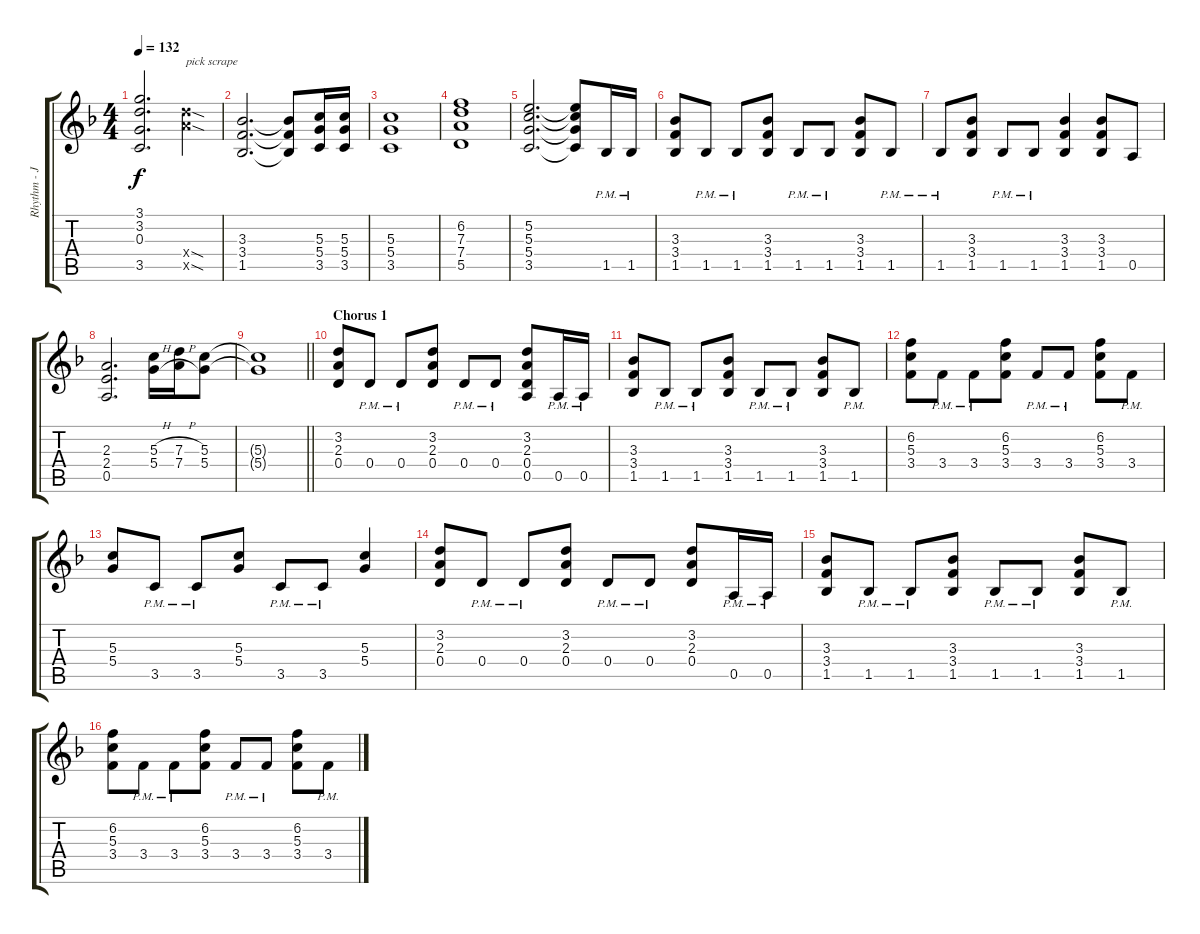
\track ("Rhythm - Joey Gioeli" "Rhythm - J") {instrument distortionguitar}
\staff {score tabs}
\tuning (E4 B3 G3 D3 A2 E2) {hide}
\ts (4 4)
\tempo 132
\clef g2
\ks f
(3.1{t} 3.2{t} 0.3{t} 3.5{t}).2{d dy f} (12.4{sod x} 12.5{sod x}).4{txt "pick scrape"} |
(3.3 3.4 1.5).2{d} (3.3{t} 3.4{t} 1.5{t}).8 (5.3 5.4 3.5).16 (5.3 5.4 3.5).16 |
(5.3 5.4 3.5).1 |
(6.2 7.3 7.4 5.5).1 |
(5.2 5.3 5.4 3.5).2{d} (5.2{t} 5.3{t} 5.4{t} 3.5{t}).8 1.5{pm}.16 1.5{pm}.16 |
(3.3 3.4 1.5).8 1.5{pm}.8 1.5{pm}.8 (3.3 3.4 1.5).8 1.5{pm}.8 1.5{pm}.8 (3.3 3.4 1.5).8 1.5{pm}.8 |
1.5{pm}.8 (3.3 3.4 1.5).8 1.5{pm}.8 1.5{pm}.8 (3.3 3.4 1.5).4 (3.3 3.4 1.5).8 0.5.8 |
(2.3 2.4 0.5).2{d} (5.3{h} 5.4{h}).16 (7.3{h} 7.4{h}).16 (5.3 5.4).8 |
\barLineRight lightlight
(5.3{t} 5.4{t}).1 |
\section ("" "Chorus 1")
(3.2 2.3 0.4).8 0.4{pm}.8 0.4{pm}.8 (3.2 2.3 0.4).8 0.4{pm}.8 0.4{pm}.8 (3.2 2.3 0.4 0.5).8 0.5{pm}.16 0.5{pm}.16 |
(3.3 3.4 1.5).8 1.5{pm}.8 1.5{pm}.8 (3.3 3.4 1.5).8 1.5{pm}.8 1.5{pm}.8 (3.3 3.4 1.5).8 1.5{pm}.8 |
(6.2 5.3 3.4).8 3.4{pm}.8 3.4{pm}.8 (6.2 5.3 3.4).8 3.4{pm}.8 3.4{pm}.8 (6.2 5.3 3.4).8 3.4{pm}.8 |
(5.3 5.4).8 3.5{pm}.8 3.5{pm}.8 (5.3 5.4).8 3.5{pm}.8 3.5{pm}.8 (5.3 5.4).4 |
(3.2 2.3 0.4).8 0.4{pm}.8 0.4{pm}.8 (3.2 2.3 0.4).8 0.4{pm}.8 0.4{pm}.8 (3.2 2.3 0.4).8 0.5{pm}.16 0.5{pm}.16 |
(3.3 3.4 1.5).8 1.5{pm}.8 1.5{pm}.8 (3.3 3.4 1.5).8 1.5{pm}.8 1.5{pm}.8 (3.3 3.4 1.5).8 1.5{pm}.8 |
(6.2 5.3 3.4).8 3.4{pm}.8 3.4{pm}.8 (6.2 5.3 3.4).8 3.4{pm}.8 3.4{pm}.8 (6.2 5.3 3.4).8 3.4{pm}.8
